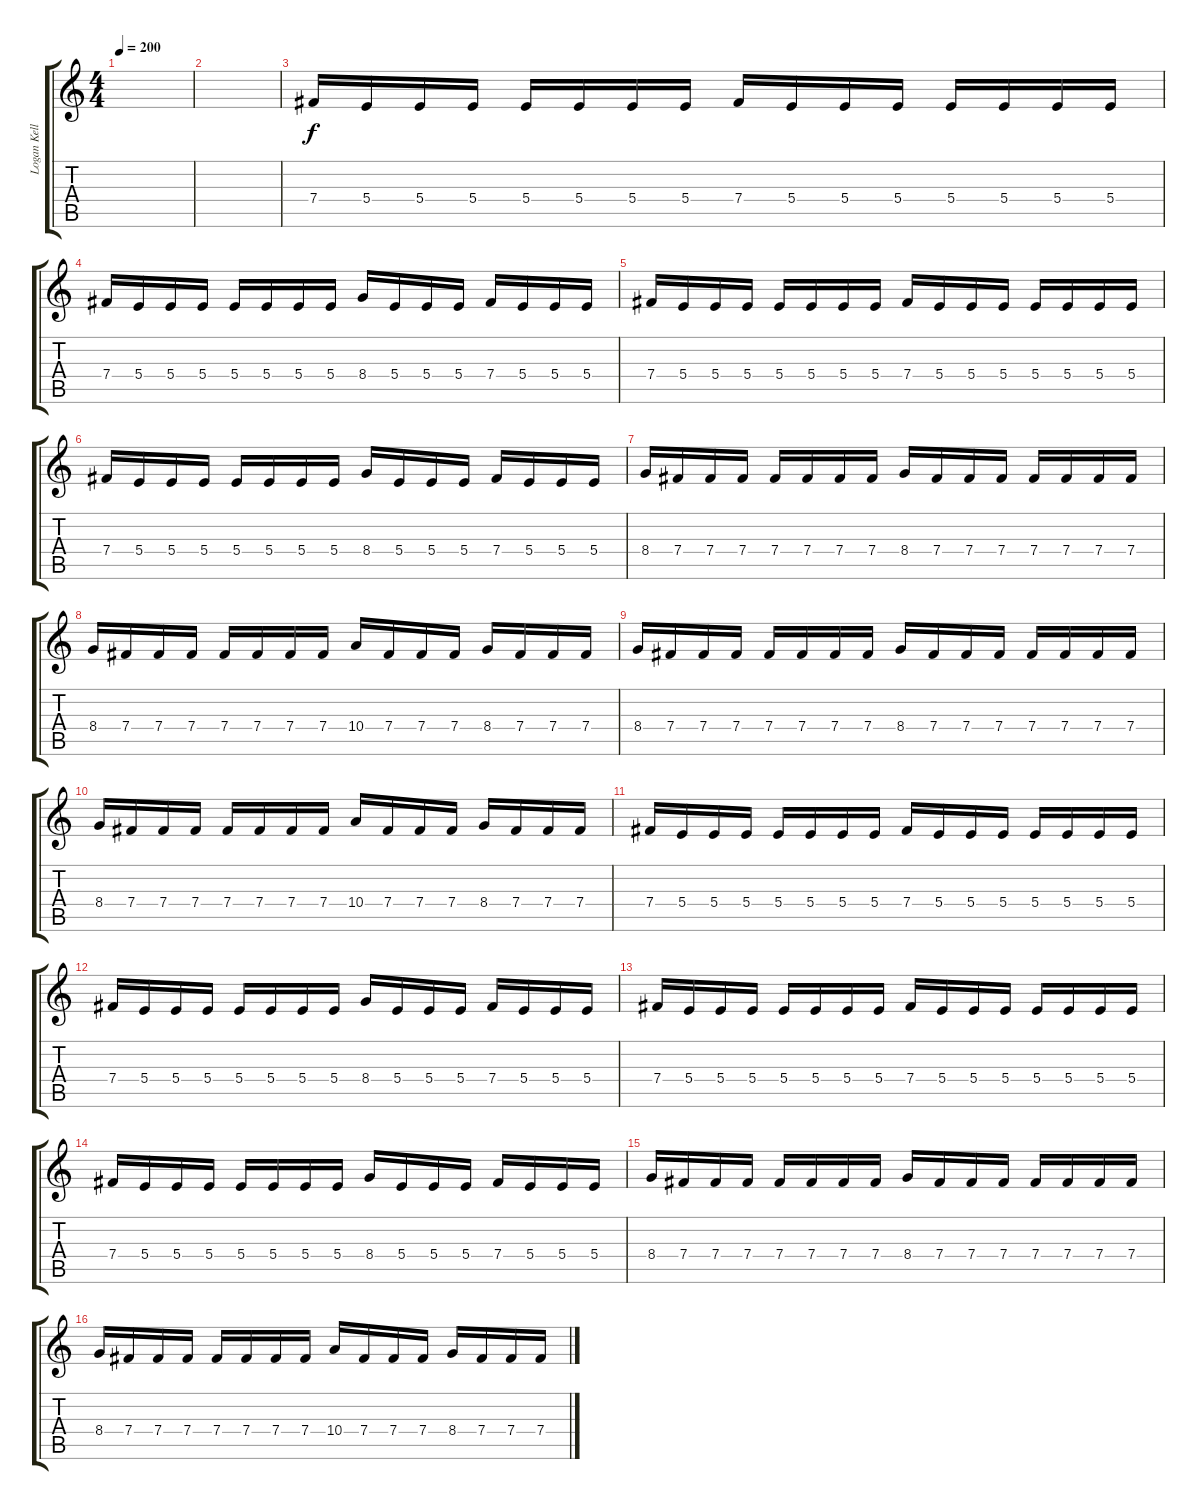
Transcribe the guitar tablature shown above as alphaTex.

\track ("Logan Kelly" "Logan Kell") {instrument distortionguitar}
\staff {score tabs}
\tuning (Db4 Ab3 E3 B2 Gb2 B1) {hide}
\ts (4 4)
\tempo 200
\clef g2
\ks c
|
|
7.4.16 5.4.16 5.4.16 5.4.16 5.4.16 5.4.16 5.4.16 5.4.16 7.4.16 5.4.16 5.4.16 5.4.16 5.4.16 5.4.16 5.4.16 5.4.16 |
7.4.16 5.4.16 5.4.16 5.4.16 5.4.16 5.4.16 5.4.16 5.4.16 8.4.16 5.4.16 5.4.16 5.4.16 7.4.16 5.4.16 5.4.16 5.4.16 |
7.4.16 5.4.16 5.4.16 5.4.16 5.4.16 5.4.16 5.4.16 5.4.16 7.4.16 5.4.16 5.4.16 5.4.16 5.4.16 5.4.16 5.4.16 5.4.16 |
7.4.16 5.4.16 5.4.16 5.4.16 5.4.16 5.4.16 5.4.16 5.4.16 8.4.16 5.4.16 5.4.16 5.4.16 7.4.16 5.4.16 5.4.16 5.4.16 |
8.4.16 7.4.16 7.4.16 7.4.16 7.4.16 7.4.16 7.4.16 7.4.16 8.4.16 7.4.16 7.4.16 7.4.16 7.4.16 7.4.16 7.4.16 7.4.16 |
8.4.16 7.4.16 7.4.16 7.4.16 7.4.16 7.4.16 7.4.16 7.4.16 10.4.16 7.4.16 7.4.16 7.4.16 8.4.16 7.4.16 7.4.16 7.4.16 |
8.4.16 7.4.16 7.4.16 7.4.16 7.4.16 7.4.16 7.4.16 7.4.16 8.4.16 7.4.16 7.4.16 7.4.16 7.4.16 7.4.16 7.4.16 7.4.16 |
8.4.16 7.4.16 7.4.16 7.4.16 7.4.16 7.4.16 7.4.16 7.4.16 10.4.16 7.4.16 7.4.16 7.4.16 8.4.16 7.4.16 7.4.16 7.4.16 |
7.4.16 5.4.16 5.4.16 5.4.16 5.4.16 5.4.16 5.4.16 5.4.16 7.4.16 5.4.16 5.4.16 5.4.16 5.4.16 5.4.16 5.4.16 5.4.16 |
7.4.16 5.4.16 5.4.16 5.4.16 5.4.16 5.4.16 5.4.16 5.4.16 8.4.16 5.4.16 5.4.16 5.4.16 7.4.16 5.4.16 5.4.16 5.4.16 |
7.4.16 5.4.16 5.4.16 5.4.16 5.4.16 5.4.16 5.4.16 5.4.16 7.4.16 5.4.16 5.4.16 5.4.16 5.4.16 5.4.16 5.4.16 5.4.16 |
7.4.16 5.4.16 5.4.16 5.4.16 5.4.16 5.4.16 5.4.16 5.4.16 8.4.16 5.4.16 5.4.16 5.4.16 7.4.16 5.4.16 5.4.16 5.4.16 |
8.4.16 7.4.16 7.4.16 7.4.16 7.4.16 7.4.16 7.4.16 7.4.16 8.4.16 7.4.16 7.4.16 7.4.16 7.4.16 7.4.16 7.4.16 7.4.16 |
8.4.16 7.4.16 7.4.16 7.4.16 7.4.16 7.4.16 7.4.16 7.4.16 10.4.16 7.4.16 7.4.16 7.4.16 8.4.16 7.4.16 7.4.16 7.4.16
